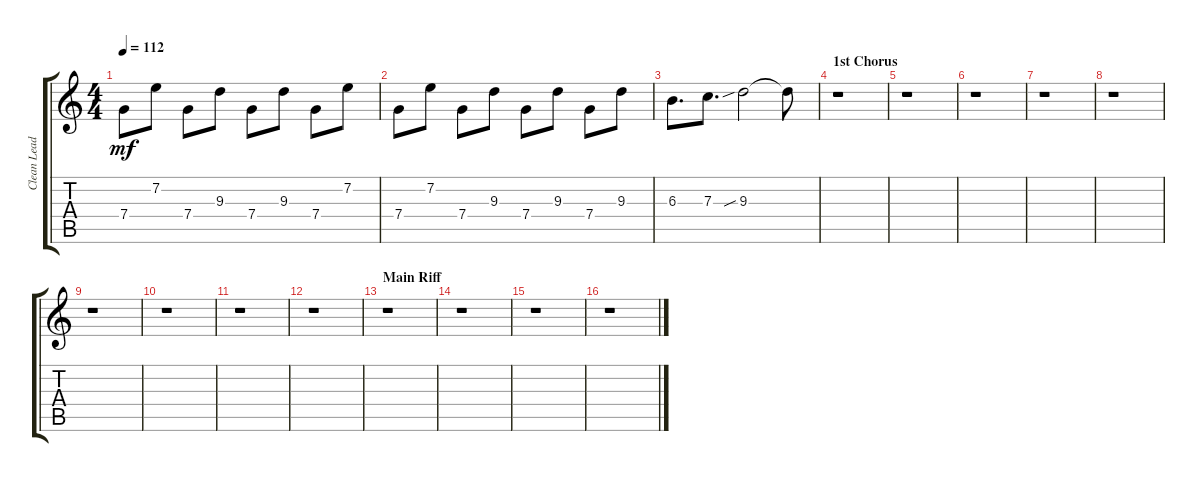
\track ("Clean Lead" "Clean Lead") {instrument electricguitarclean}
\staff {score tabs}
\tuning (D4 A3 F3 C3 G2 C2) {hide}
\ts (4 4)
\tempo 112
\clef g2
\ks c
7.4.8{dy mf} 7.2.8 7.4.8 9.3.8 7.4.8 9.3.8 7.4.8 7.2.8 |
7.4.8 7.2.8 7.4.8 9.3.8 7.4.8 9.3.8 7.4.8 9.3.8 |
6.3.8{d} 7.3.8{d} 9.3{sib}.2 9.3{t}.8 |
\section ("" "1st Chorus")
r.1 |
r.1 |
r.1 |
r.1 |
r.1 |
r.1 |
r.1 |
r.1 |
r.1 |
\section ("" "Main Riff")
r.1 |
r.1 |
r.1 |
r.1
